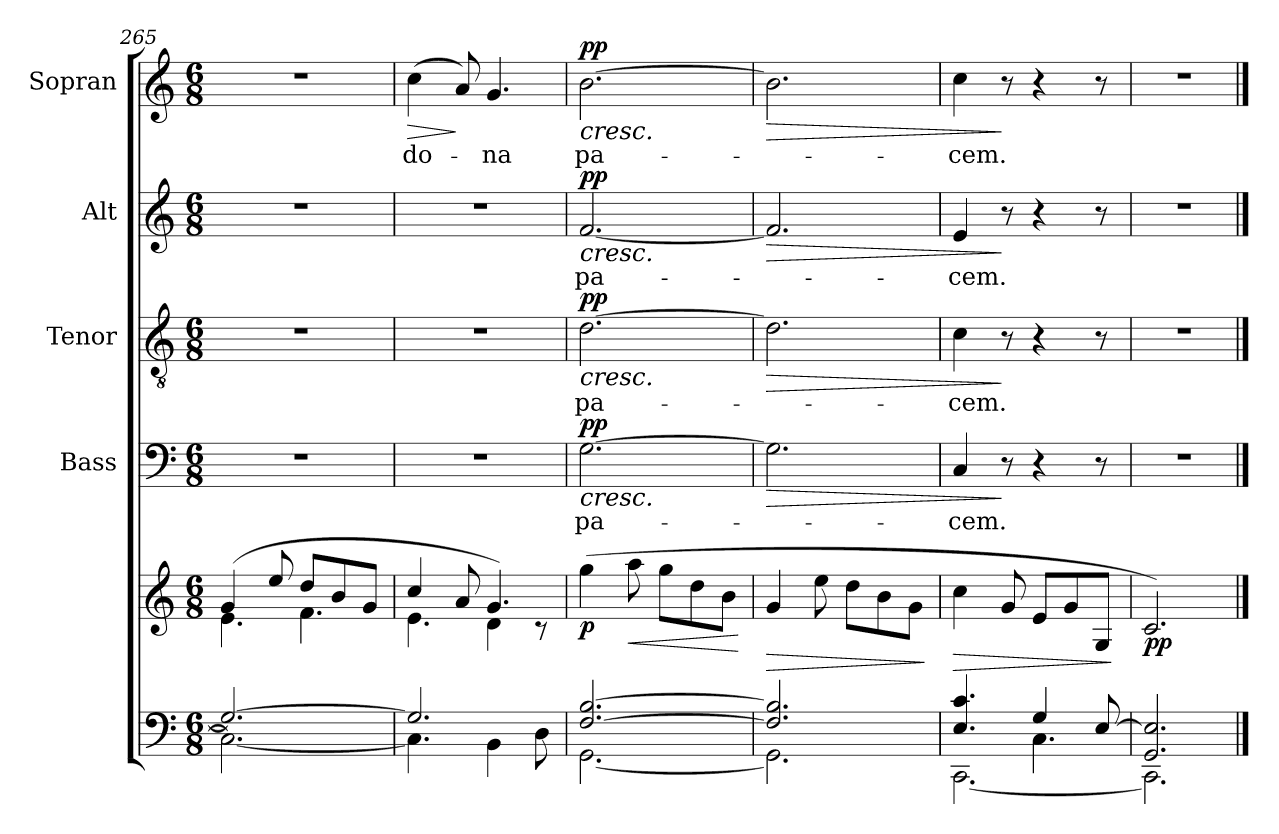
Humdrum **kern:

**kern	**kern	**dynam	**kern	**text	**dynam	**kern	**text	**dynam	**kern	**text	**dynam	**kern	**text	**dynam
*part5	*part5	*part5	*part4	*part4	*part4	*part3	*part3	*part3	*part2	*part2	*part2	*part1	*part1	*part1
*staff6	*staff5	*staff5/6	*staff4	*staff4	*staff4	*staff3	*staff3	*staff3	*staff2	*staff2	*staff2	*staff1	*staff1	*staff1
*	*	*	*I"Bass	*	*	*I"Tenor	*	*	*I"Alt	*	*	*I"Sopran	*	*
*	*	*	*I'B.	*	*	*I'T.	*	*	*I'A.	*	*	*I'S.	*	*
!!LO:PB:g=z
*clefF4	*clefG2	*	*clefF4	*	*	*clefGv2	*	*	*clefG2	*	*	*clefG2	*	*
*k[]	*k[]	*	*k[]	*	*	*k[]	*	*	*k[]	*	*	*k[]	*	*
*C:	*C:	*	*C:	*	*	*C:	*	*	*C:	*	*	*C:	*	*
*M6/8	*M6/8	*	*M6/8	*	*	*M6/8	*	*	*M6/8	*	*	*M6/8	*	*
=265	=265	=265	=265	=265	=265	=265	=265	=265	=265	=265	=265	=265	=265	=265
*^	*^	*	*	*	*	*	*	*	*	*	*	*	*	*
2.G/_	2.C\_	(>4g/	4.e\	.	2.r	.	.	2.r	.	.	2.r	.	.	2.r	.	.
.	.	8ee/	.	.	.	.	.	.	.	.	.	.	.	.	.	.
.	.	8dd/L	4.f\	.	.	.	.	.	.	.	.	.	.	.	.	.
.	.	8b/	.	.	.	.	.	.	.	.	.	.	.	.	.	.
.	.	8g/J	.	.	.	.	.	.	.	.	.	.	.	.	.	.
=266	=266	=266	=266	=266	=266	=266	=266	=266	=266	=266	=266	=266	=266	=266	=266	=266
!	!	!	!	!	!	!	!	!	!	!	!	!	!	!	!LO:LY:b	!LO:HP:b
2.G/]	4.C\]	4cc/	4.e\	.	2.r	.	.	2.r	.	.	2.r	.	.	(>4cc\	do-	>
.	.	8a/	.	.	.	.	.	.	.	.	.	.	.	8a/)	.	]
!	!	!	!	!	!	!	!	!	!	!	!	!	!	!	!LO:LY:b	!
.	4BB\	4.g/)	4d\	.	.	.	.	.	.	.	.	.	.	4.g/	-na	.
.	8D\	.	8rc	.	.	.	.	.	.	.	.	.	.	.	.	.
=267	=267	=267	=267	=267	=267	=267	=267	=267	=267	=267	=267	=267	=267	=267	=267	=267
!	!	!	!	!LO:DY:b	!	!LO:LY:b	!LO:HP:b	!	!LO:LY:b	!LO:HP:b	!	!LO:LY:b	!LO:HP:b	!	!LO:LY:b	!LO:HP:b
!	!	!	!	!	!	!	!LO:DY:n=1:a	!	!	!LO:DY:n=1:a	!	!	!LO:DY:n=1:a	!	!	!LO:DY:n=1:a
*	*	*v	*v	*	*	*	*	*	*	*	*	*	*	*	*	*
[>2.F/ [>2.B/	[<2.GG\	(>4gg\	p	[2.G\	pa-	< pp	[2.d\	pa-	< pp	[2.f/	pa-	< pp	[2.b\	pa-	< pp
!	!	!	!LO:HP:b	!	!	!	!	!	!	!	!	!	!	!	!
.	.	8aa\	<	.	.	.	.	.	.	.	.	.	.	.	.
.	.	8gg\L	.	.	.	.	.	.	.	.	.	.	.	.	.
.	.	8dd\	.	.	.	.	.	.	.	.	.	.	.	.	.
.	.	8b\J	.	.	.	.	.	.	.	.	.	.	.	.	.
*v	*v	*	*	*	*	*	*	*	*	*	*	*	*	*	*
.	.	[	.	.	.	.	.	.	.	.	.	.	.	.
=268	=268	=268	=268	=268	=268	=268	=268	=268	=268	=268	=268	=268	=268	=268
*^	*	*	*	*	*	*	*	*	*	*	*	*	*	*
!	!	!	!LO:HP:b	!	!	!LO:HP:b	!	!	!LO:HP:b	!	!	!LO:HP:b	!	!	!LO:HP:b
2.F/] 2.B/]	2.GG\]	4g/	>	2.G\]	.	>	2.d\]	.	>	2.f/]	.	>	2.b\]	.	>
.	.	8ee\	.	.	.	.	.	.	.	.	.	.	.	.	.
.	.	8dd\L	.	.	.	.	.	.	.	.	.	.	.	.	.
.	.	8b\	.	.	.	.	.	.	.	.	.	.	.	.	.
.	.	8g\J	.	.	.	.	.	.	.	.	.	.	.	.	.
*v	*v	*	*	*	*	*	*	*	*	*	*	*	*	*	*
.	.	]	.	.	[	.	.	[	.	.	[	.	.	[
=269	=269	=269	=269	=269	=269	=269	=269	=269	=269	=269	=269	=269	=269	=269
*^	*	*	*	*	*	*	*	*	*	*	*	*	*	*
*	*^	*	*	*	*	*	*	*	*	*	*	*	*	*	*
!	!	!	!	!LO:HP:b	!	!LO:LY:b	!	!	!LO:LY:b	!	!	!LO:LY:b	!	!	!LO:LY:b	!
4.E/ 4.c/	[<2.CC\	4.ryy	4cc\	>	4C/	-cem.	.	4c\	-cem.	.	4e/	-cem.	.	4cc\	-cem.	.
.	.	.	8g/	.	8r	.	]	8r	.	]	8r	.	]	8r	.	]
4G/	.	4.C\	8e/L	.	4r	.	.	4r	.	.	4r	.	.	4r	.	.
.	.	.	8g/	.	.	.	.	.	.	.	.	.	.	.	.	.
[>8E/	.	.	8G/J	.	8r	.	.	8r	.	.	8r	.	.	8r	.	.
*v	*v	*v	*	*	*	*	*	*	*	*	*	*	*	*	*	*
.	.	]	.	.	.	.	.	.	.	.	.	.	.	.
=270	=270	=270	=270	=270	=270	=270	=270	=270	=270	=270	=270	=270	=270	=270
*^	*	*	*	*	*	*	*	*	*	*	*	*	*	*
!	!	!	!LO:DY:b	!	!	!	!	!	!	!	!	!	!	!	!
2.GG/ 2.E/]	2.CC\]	2.c/)	pp	2.r	.	.	2.r	.	.	2.r	.	.	2.r	.	.
*v	*v	*	*	*	*	*	*	*	*	*	*	*	*	*	*
==	==	==	==	==	==	==	==	==	==	==	==	==	==	==
*-	*-	*-	*-	*-	*-	*-	*-	*-	*-	*-	*-	*-	*-	*-
